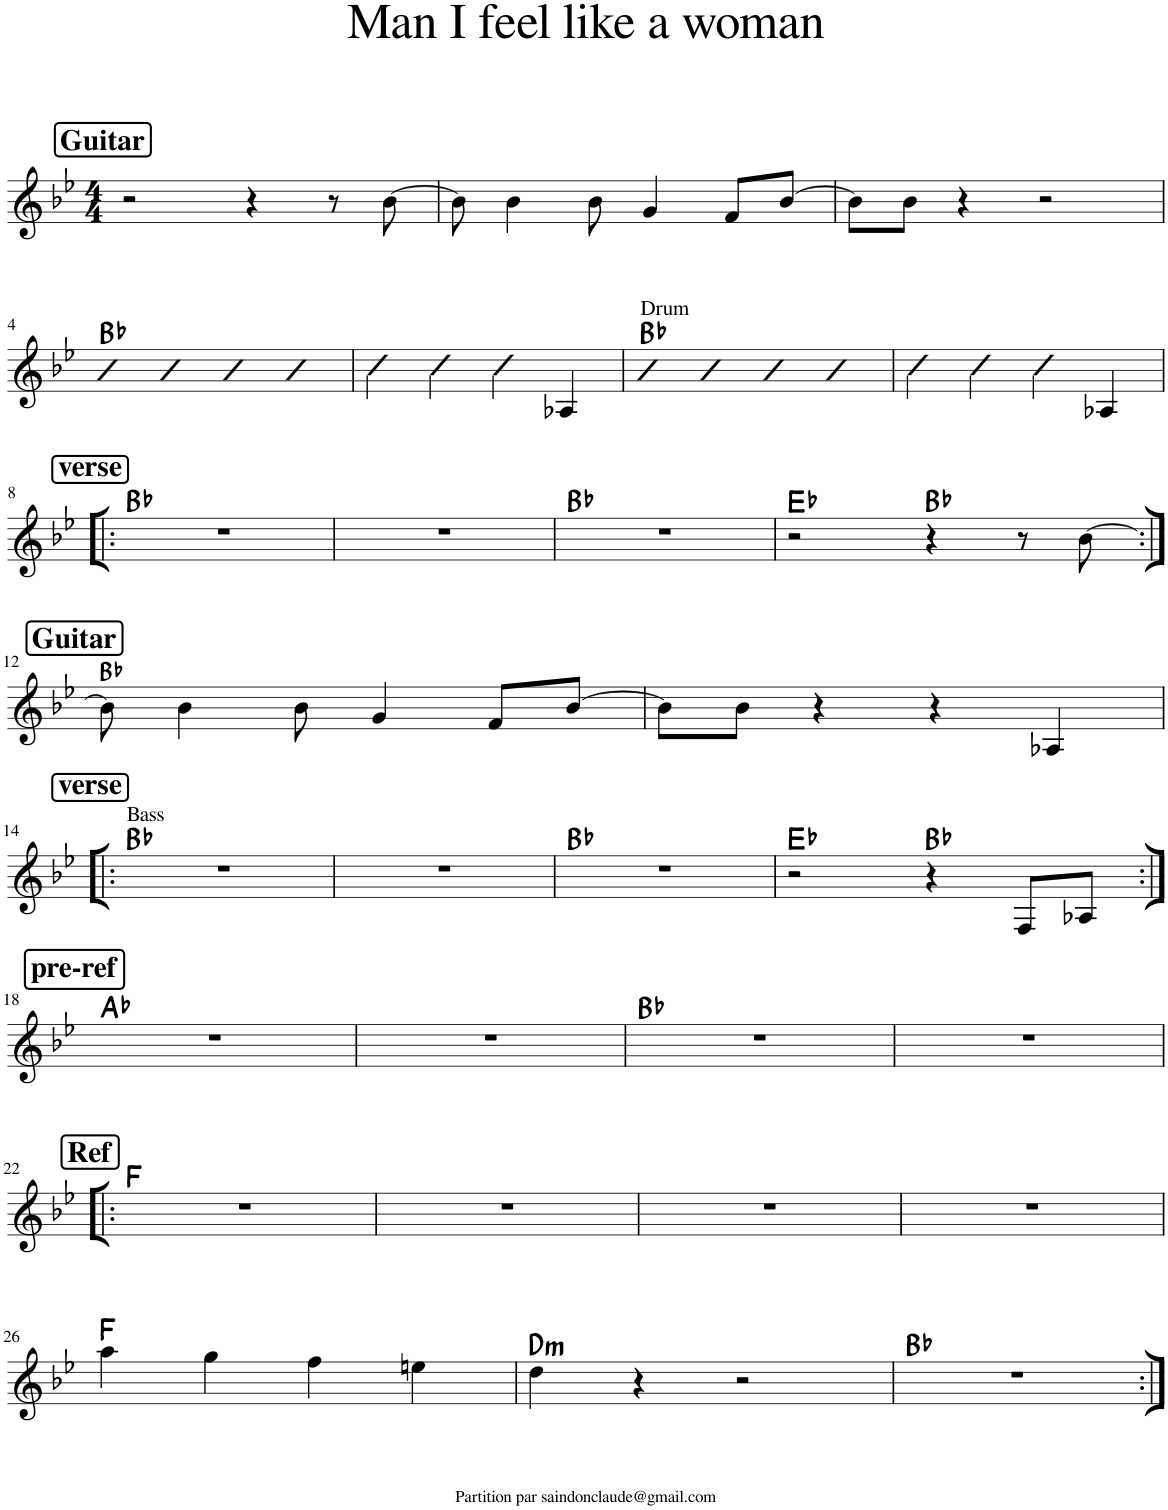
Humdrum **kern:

**kern	**harte
*part1	*part1
*staff1	*
*I"Piano	*
*I'Pno	*
*clefG2	*
*k[b-e-]	*
*M4/4	*
!!LO:REH:place=s1:a:B:rj:fs=14:t=Guitar
=1	=1
2r	.
4r	.
8r	.
[8b-\	.
=2	=2
8b-\]	.
4b-\	.
8b-\	.
4g/	.
8f/L	.
[8b-/J	.
=3	=3
8b-\L]	.
8b-\J	.
4r	.
2r	.
!!LO:LB:g=z
=4	=4
4cc	Bb:maj
4cc	.
4cc	.
4cc	.
=5	=5
4cc\	.
4cc\	.
4cc\	.
4A-X/	.
=6	=6
!LO:TX:a:t=Drum	!
4cc	Bb:maj
4cc	.
4cc	.
4cc	.
=7	=7
4cc\	.
4cc\	.
4cc\	.
4A-X/	.
!!LO:LB:g=z
!!LO:REH:place=s1:a:B:rj:fs=14:t=verse
=8!|:	=8!|:
1r	Bb:maj
=9	=9
1r	.
=10	=10
1r	Bb:maj
=11	=11
2r	Eb:maj
4r	Bb:maj
8r	.
[8b-\	.
!!LO:LB:g=z
!!LO:REH:place=s1:a:B:rj:fs=14:t=Guitar
=12:|!	=12:|!
8b-\]	Bb:maj
4b-\	.
8b-\	.
4g/	.
8f/L	.
[8b-/J	.
=13	=13
8b-\L]	.
8b-\J	.
4r	.
4r	.
4A-X/	.
!!LO:LB:g=z
!!LO:REH:place=s1:a:B:rj:fs=14:t=verse
=14!|:	=14!|:
!LO:TX:a:t=Bass	!
1r	Bb:maj
=15	=15
1r	.
=16	=16
1r	Bb:maj
=17	=17
2r	Eb:maj
4r	Bb:maj
8F/L	.
8A-X/J	.
!!LO:LB:g=z
!!LO:REH:place=s1:a:B:rj:fs=14:t=pre-ref
=18:|!	=18:|!
1r	Ab:maj
=19	=19
1r	.
=20	=20
1r	Bb:maj
=21	=21
1r	.
!!LO:LB:g=z
!!LO:REH:place=s1:a:B:rj:fs=14:t=Ref
=22!|:	=22!|:
1r	F:maj
=23	=23
1r	.
=24	=24
1r	.
=25	=25
1r	.
!!LO:LB:g=z
=26	=26
4aa\	F:maj
4gg\	.
4ff\	.
4een\	.
=27	=27
!	!LO:H:kt=m
4dd\	D:min
4r	.
2r	.
=28	=28
1r	Bb:maj
=:|!	=:|!
*-	*-
